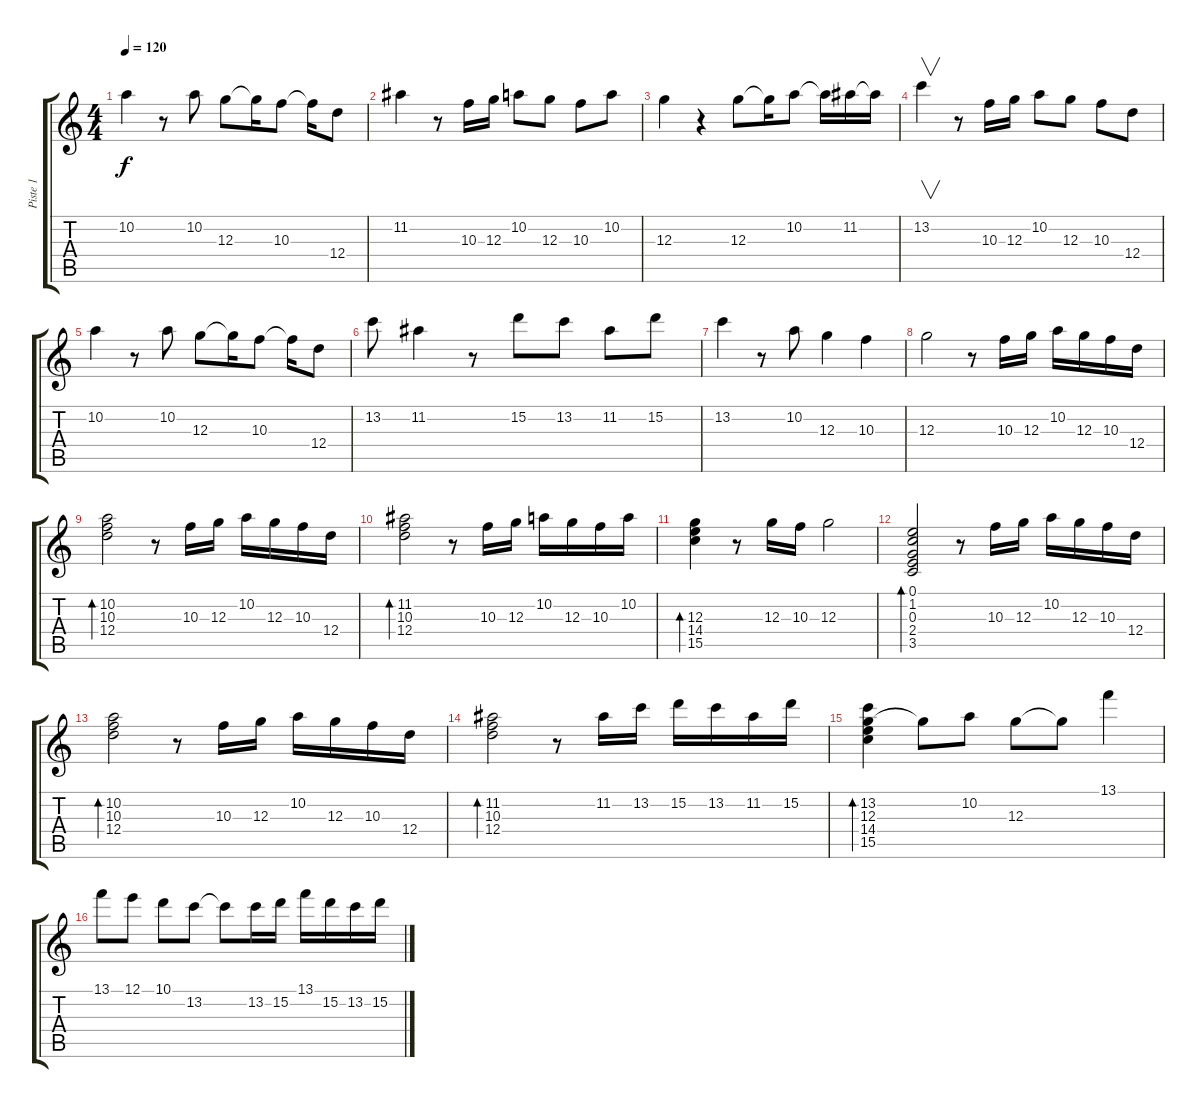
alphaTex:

\track ("Piste 1" "Piste 1") {instrument electricguitarclean}
\staff {score tabs}
\tuning (E4 B3 G3 D3 A2 E2) {hide}
\ts (4 4)
\tempo 120
\clef g2
\ks c
10.2.4{dy f} r.8 10.2.8 12.3.8 12.3{t}.16 10.3.8 10.3{t}.16 12.4.8 |
11.2.4 r.8 10.3.16 12.3.16 10.2.8 12.3.8 10.3.8 10.2.8 |
12.3.4 r.4 12.3.8 12.3{t}.16 10.2.8 10.2{t}.16 11.2.16 11.2{t}.16 |
13.2.4{v} r.8 10.3.16 12.3.16 10.2.8 12.3.8 10.3.8 12.4.8 |
10.2.4 r.8 10.2.8 12.3.8 12.3{t}.16 10.3.8 10.3{t}.16 12.4.8 |
13.2.8 11.2.4 r.8 15.2.8 13.2.8 11.2.8 15.2.8 |
13.2.4 r.8 10.2.8 12.3.4 10.3.4 |
12.3.2 r.8 10.3.16 12.3.16 10.2.16 12.3.16 10.3.16 12.4.16 |
(10.2 10.3 12.4).2{bd 120} r.8 10.3.16 12.3.16 10.2.16 12.3.16 10.3.16 12.4.16 |
(11.2 10.3 12.4).2{bd 120} r.8 10.3.16 12.3.16 10.2.16 12.3.16 10.3.16 10.2.16 |
(12.3 14.4 15.5).4{bd 120} r.8 12.3.16 10.3.16 12.3.2 |
(0.1 1.2 0.3 2.4 3.5).2{bd 120} r.8 10.3.16 12.3.16 10.2.16 12.3.16 10.3.16 12.4.16 |
(10.2 10.3 12.4).2{bd 120} r.8 10.3.16 12.3.16 10.2.16 12.3.16 10.3.16 12.4.16 |
(11.2 10.3 12.4).2{bd 120} r.8 11.2.16 13.2.16 15.2.16 13.2.16 11.2.16 15.2.16 |
(13.2 12.3 14.4 15.5).4{bd 120} 12.3{t}.8 10.2.8 12.3.8 12.3{t}.8 13.1.4 |
13.1.8 12.1.8 10.1.8 13.2.8 13.2{t}.8 13.2.16 15.2.16 13.1.16 15.2.16 13.2.16 15.2.16
